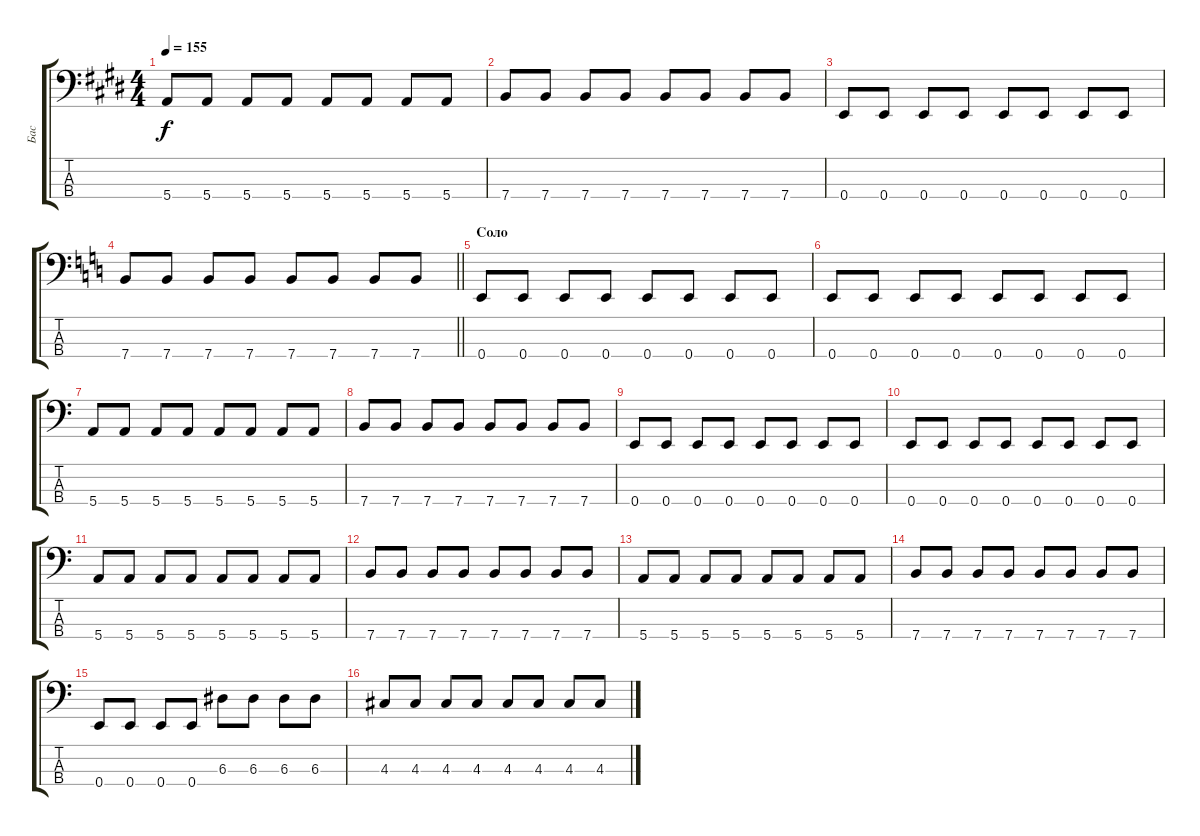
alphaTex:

\track ("Бас" "Бас") {instrument electricbassfinger}
\staff {score tabs}
\tuning (G2 D2 A1 E1) {hide}
\ts (4 4)
\tempo 155
\clef f4
\ks e
5.4.8{dy f} 5.4.8 5.4.8 5.4.8 5.4.8 5.4.8 5.4.8 5.4.8 |
7.4.8 7.4.8 7.4.8 7.4.8 7.4.8 7.4.8 7.4.8 7.4.8 |
0.4.8 0.4.8 0.4.8 0.4.8 0.4.8 0.4.8 0.4.8 0.4.8 |
\barLineRight lightlight
\ks c
7.4.8 7.4.8 7.4.8 7.4.8 7.4.8 7.4.8 7.4.8 7.4.8 |
\section ("" "Соло")
0.4.8 0.4.8 0.4.8 0.4.8 0.4.8 0.4.8 0.4.8 0.4.8 |
0.4.8 0.4.8 0.4.8 0.4.8 0.4.8 0.4.8 0.4.8 0.4.8 |
5.4.8 5.4.8 5.4.8 5.4.8 5.4.8 5.4.8 5.4.8 5.4.8 |
7.4.8 7.4.8 7.4.8 7.4.8 7.4.8 7.4.8 7.4.8 7.4.8 |
0.4.8 0.4.8 0.4.8 0.4.8 0.4.8 0.4.8 0.4.8 0.4.8 |
0.4.8 0.4.8 0.4.8 0.4.8 0.4.8 0.4.8 0.4.8 0.4.8 |
5.4.8 5.4.8 5.4.8 5.4.8 5.4.8 5.4.8 5.4.8 5.4.8 |
7.4.8 7.4.8 7.4.8 7.4.8 7.4.8 7.4.8 7.4.8 7.4.8 |
5.4.8 5.4.8 5.4.8 5.4.8 5.4.8 5.4.8 5.4.8 5.4.8 |
7.4.8 7.4.8 7.4.8 7.4.8 7.4.8 7.4.8 7.4.8 7.4.8 |
0.4.8 0.4.8 0.4.8 0.4.8 6.3.8 6.3.8 6.3.8 6.3.8 |
4.3.8 4.3.8 4.3.8 4.3.8 4.3.8 4.3.8 4.3.8 4.3.8
